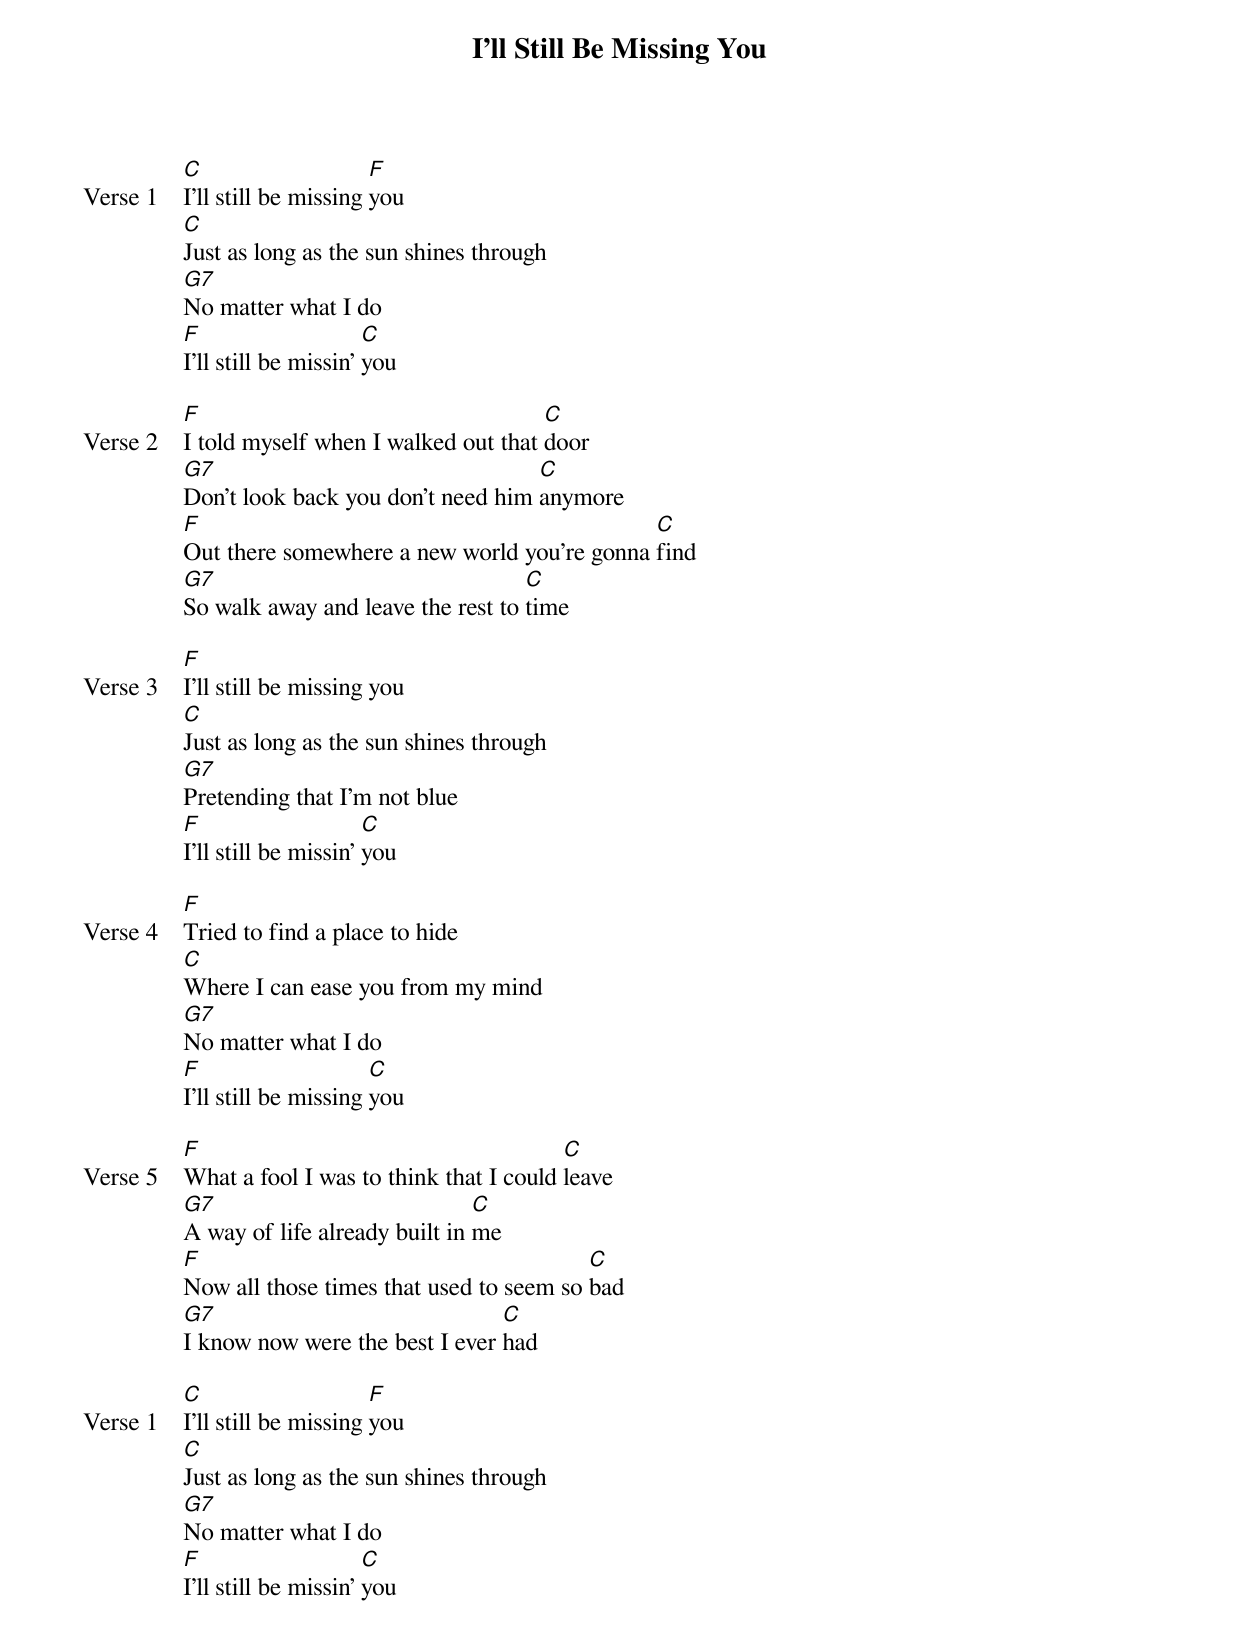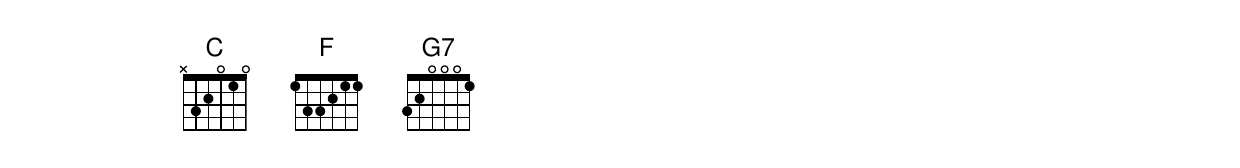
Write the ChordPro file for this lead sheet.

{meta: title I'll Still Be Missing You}
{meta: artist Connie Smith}
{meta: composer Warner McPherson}

{start_of_verse: Verse 1}
[C]I'll still be missing [F]you
[C]Just as long as the sun shines through
[G7]No matter what I do
[F]I'll still be missin' [C]you
{end_of_verse}

{start_of_verse: Verse 2}
[F]I told myself when I walked out that [C]door
[G7]Don't look back you don't need him [C]anymore
[F]Out there somewhere a new world you're gonna [C]find
[G7]So walk away and leave the rest to [C]time
{end_of_verse}

{start_of_verse: Verse 3}
[F]I'll still be missing you
[C]Just as long as the sun shines through
[G7]Pretending that I'm not blue
[F]I'll still be missin' [C]you
{end_of_verse}

{start_of_verse: Verse 4}
[F]Tried to find a place to hide
[C]Where I can ease you from my mind
[G7]No matter what I do
[F]I'll still be missing [C]you
{end_of_verse}

{start_of_verse: Verse 5}
[F]What a fool I was to think that I could [C]leave
[G7]A way of life already built in [C]me
[F]Now all those times that used to seem so [C]bad
[G7]I know now were the best I ever [C]had
{end_of_verse}

{start_of_verse: Verse 1}
[C]I'll still be missing [F]you
[C]Just as long as the sun shines through
[G7]No matter what I do
[F]I'll still be missin' [C]you
{end_of_verse}
